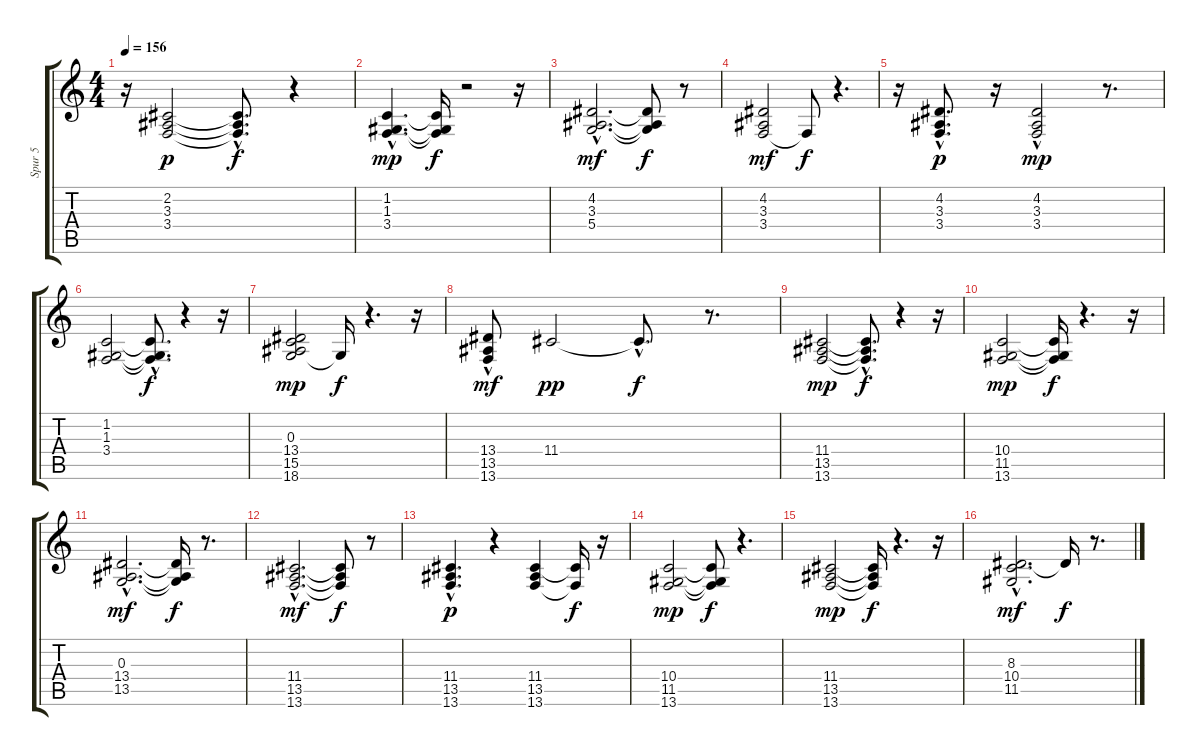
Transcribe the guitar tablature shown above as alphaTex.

\track ("Spur 5" "Spur 5") {instrument fx8scifi}
\staff {score tabs}
\tuning (E4 B3 G3 D3 A2 E2) {hide}
\ts (4 4)
\tempo 156
\clef g2
\ks c
r.16{dy f} (2.2 3.3 3.4).2{dy p} (2.2{t} 3.3{t} 3.4{hac t}).8{d dy f} r.4 |
(1.2{hac} 1.3{hac} 3.4{hac}).4{d dy mp} (1.2{t} 1.3{t} 3.4{t}).16{dy f} r.2 r.16 |
(4.2{hac} 3.3{hac} 5.4{hac}).2{d dy mf} (4.2{t} 3.3{t} 5.4{t}).8{dy f} r.8 |
(4.2 3.3 3.4).2{dy mf} 3.4{t}.8{dy f} r.4{d} |
r.16 (4.2{hac} 3.3{hac} 3.4{hac}).8{d dy p} r.16 (4.2{hac} 3.3{hac} 3.4).2{dy mp} r.8{d} |
(1.2 1.3 3.4).2 (1.2{hac t} 1.3{hac t} 3.4{hac t}).8{d dy f} r.4 r.16 |
(0.3 13.4 15.5 18.6).2{dy mp} 0.3{t}.16{dy f} r.4{d} r.16 |
(13.4 13.5{hac} 13.6{hac}).8{dy mf} 11.4.2{dy pp} 11.4{hac t}.8{d dy f} r.8{d} |
(11.4 13.5 13.6).2{dy mp} (11.4{hac t} 13.5{hac t} 13.6{hac t}).8{d dy f} r.4 r.16 |
(10.4 11.5 13.6).2{dy mp} (10.4{t} 11.5{t} 13.6{t}).16{dy f} r.4{d} r.16 |
(0.3{hac} 13.4{hac} 13.5{hac}).2{d dy mf} (0.3{t} 13.4{t} 13.5{t}).16{dy f} r.8{d} |
(11.4{hac} 13.5{hac} 13.6{hac}).2{d dy mf} (11.4{t} 13.5{t} 13.6{t}).8{dy f} r.8 |
(11.4 13.5 13.6{hac}).4{d dy p} r.4 (11.4 13.5 13.6).4 (11.4{t} 13.6{t}).16{dy f} r.16 |
(10.4 11.5 13.6).2{dy mp} (10.4{t} 11.5{t} 13.6{t}).8{dy f} r.4{d} |
(11.4 13.5 13.6).2{dy mp} (11.4{t} 13.5{t} 13.6{t}).16{dy f} r.4{d} r.16 |
(8.3{hac} 10.4{hac} 11.5{hac}).2{d dy mf} 8.3{t}.16{dy f} r.8{d}
